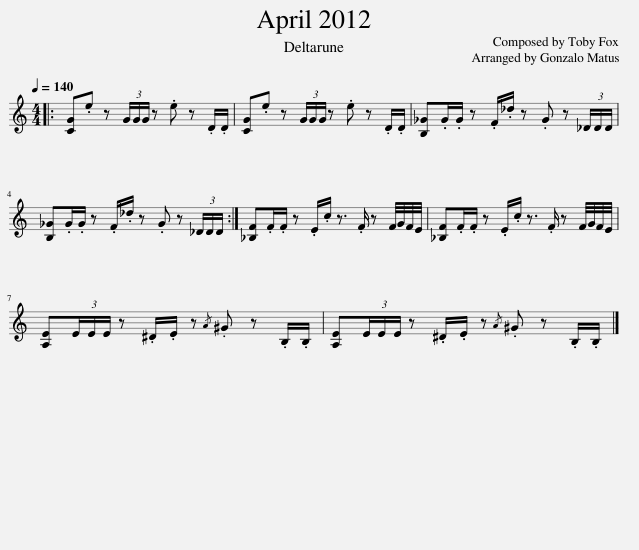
X:1
L:1/8
Q:1/4=140
M:4/4
I:linebreak $
K:C
V:1 treble
V:1
|: [CG].e z (3G/G/G/ z .e z .D/.D/ | [CG].e z (3G/G/G/ z .e z .D/.D/ | [B,_G].G/.G/ z .F/._d/ z .G z (3_D/D/D/ |$ [B,_G].G/.G/ z .F/._d/ z .G z (3_D/D/D/ :| [_B,F].F/.F/ z .E/.c/ z3/2 .F/ z F/4G/4F/4E/4 | %5
 [_B,F].F/.F/ z .E/.c/ z3/2 .F/ z F/4G/4F/4E/4 |$ [A,E](3E/E/E/ z .^D/.E/ z{/A} .^G z .B,/.B,/ | [A,E](3E/E/E/ z .^D/.E/ z{/A} .^G z .B,/.B,/ |] %8
